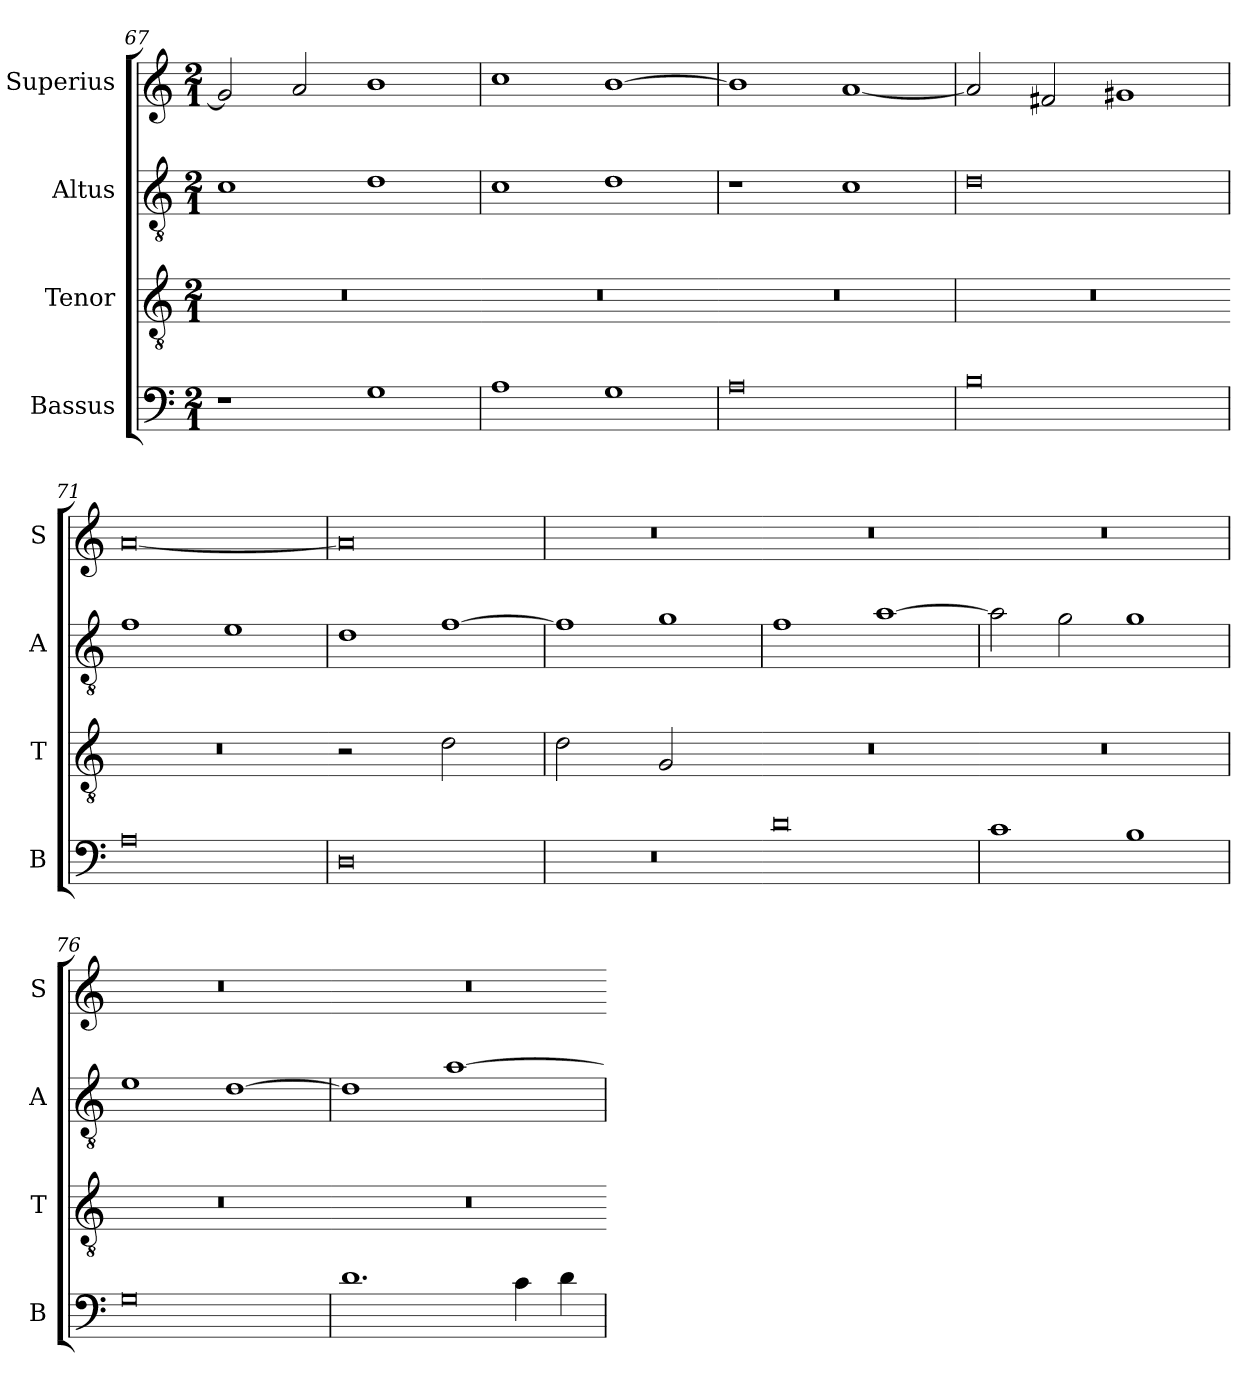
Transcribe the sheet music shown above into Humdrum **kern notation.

**kern	**kern	**kern	**kern
*part4	*part3	*part2	*part1
*staff4	*staff3	*staff2	*staff1
*I"Bassus	*I"Tenor	*I"Altus	*I"Superius
*I'B	*I'T	*I'A	*I'S
*clefF4	*clefGv2	*clefGv2	*clefG2
*k[]	*k[]	*k[]	*k[]
*M2/1	*M2/1	*M2/1	*M2/1
=67	=67	=67	=67
!	!LO:N:vis=1	!	!
1r	0r	1c	2g/]
.	.	.	2a/
1G	.	1d	1b
=68	=68-	=68	=68
!	!LO:N:vis=1	!	!
1A	0r	1c	1cc
1G	.	1d	[1b
=69	=69-	=69	=69
!	!LO:N:vis=1	!	!
0A	0r	1r	1b]
.	.	1c	[1a
=70	=70	=70	=70
!	!LO:N:vis=1	!	!
0B	0r	0d	2a/]
.	.	.	2f#X/
.	.	.	1g#X
=71	=71-	=71	=71
!	!LO:N:vis=1	!	!
0A	0r	1f	[0a
.	.	1e	.
=72	=72-	=72	=72
!	!LO:N:vis=2	!	!
0D	1r	1d	0a]
!	!LO:N:vis=2	!	!
.	1d	[1f	.
=73	=73	=73	=73
!	!LO:N:vis=2	!	!
0r	1d	1f]	0r
!	!LO:N:vis=2	!	!
.	1G	1g	.
=74	=74-	=74	=74
!	!LO:N:vis=1	!	!
0d	0r	1f	0r
.	.	[1a	.
=75	=75-	=75	=75
!	!LO:N:vis=1	!	!
1c	0r	2a\]	0r
.	.	2g\	.
1B	.	1g	.
=76	=76	=76	=76
!	!LO:N:vis=1	!	!
0G	0r	1e	0r
.	.	[1d	.
=77	=77-	=77	=77
!	!LO:N:vis=1	!	!
1.d	0r	1d]	0r
.	.	[1a	.
4c\	.	.	.
4d\	.	.	.
=	=-	=	=
*-	*-	*-	*-
